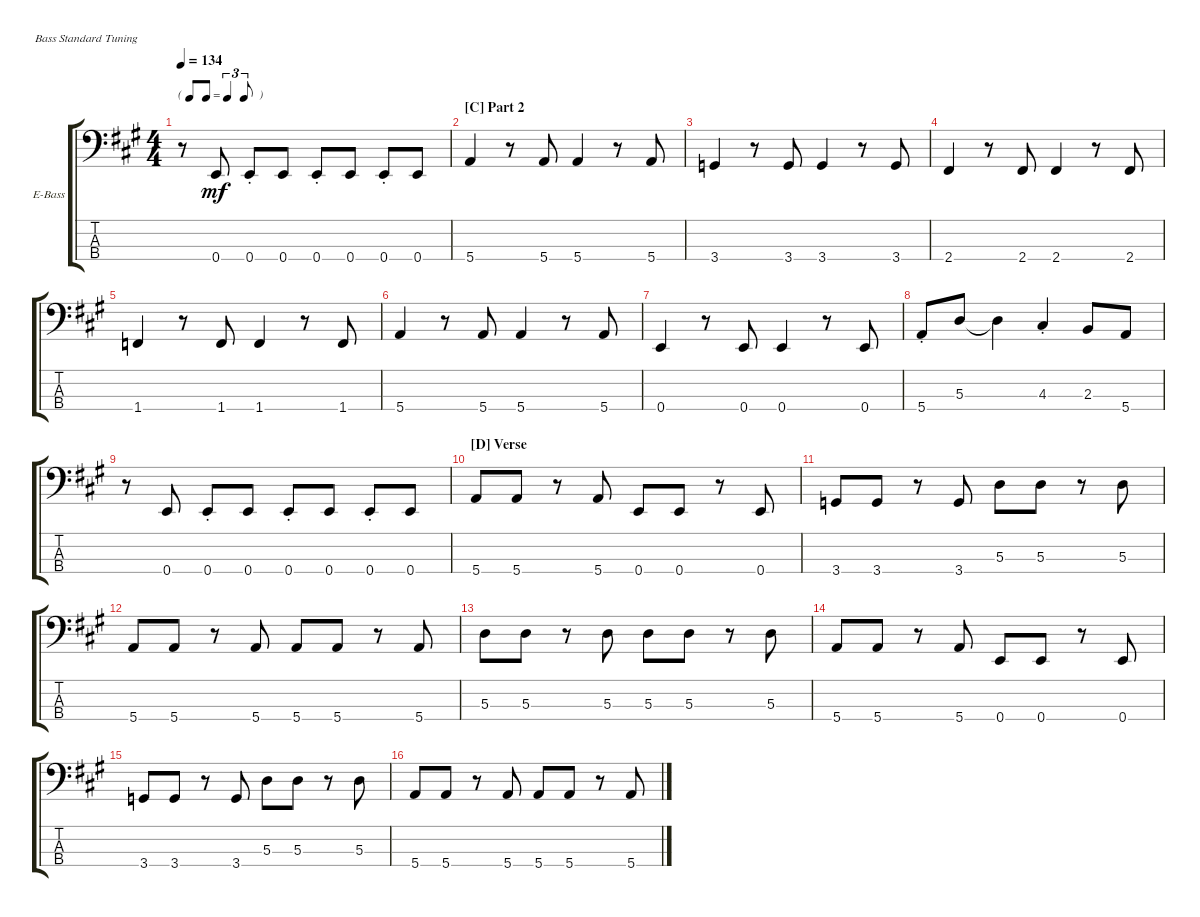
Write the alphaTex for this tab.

\defaultSystemsLayout 4
\bracketExtendMode groupsimilarinstruments
\firstSystemTrackNameOrientation horizontal
\otherSystemsTrackNameOrientation horizontal
\track ("Electric Bass" "E-Bass") {instrument electricbassfinger}
\staff {score tabs}
\tuning (G2 D2 A1 E1)
\ts (4 4)
\tf triplet8th
\tempo 134
\clef f4
\ks a
r.8{dy mf} 0.4.8 0.4{st}.8 0.4.8 0.4{st}.8 0.4.8 0.4{st}.8 0.4.8 |
\section ("C" "Part 2")
5.4.4 r.8 5.4.8 5.4.4 r.8 5.4.8 |
3.4.4 r.8 3.4.8 3.4.4 r.8 3.4.8 |
2.4.4 r.8 2.4.8 2.4.4 r.8 2.4.8 |
1.4.4 r.8 1.4.8 1.4.4 r.8 1.4.8 |
5.4.4 r.8 5.4.8 5.4.4 r.8 5.4.8 |
0.4.4 r.8 0.4.8 0.4.4 r.8 0.4.8 |
5.4{st}.8 5.3.8 5.3{t}.4 4.3{st}.4 2.3.8 5.4.8 |
r.8 0.4.8 0.4{st}.8 0.4.8 0.4{st}.8 0.4.8 0.4{st}.8 0.4.8 |
\section ("D" "Verse")
5.4.8 5.4.8 r.8 5.4.8 0.4.8 0.4.8 r.8 0.4.8 |
3.4.8 3.4.8 r.8 3.4.8 5.3.8 5.3.8 r.8 5.3.8 |
5.4.8 5.4.8 r.8 5.4.8 5.4.8 5.4.8 r.8 5.4.8 |
5.3.8 5.3.8 r.8 5.3.8 5.3.8 5.3.8 r.8 5.3.8 |
5.4.8 5.4.8 r.8 5.4.8 0.4.8 0.4.8 r.8 0.4.8 |
3.4.8 3.4.8 r.8 3.4.8 5.3.8 5.3.8 r.8 5.3.8 |
5.4.8 5.4.8 r.8 5.4.8 5.4.8 5.4.8 r.8 5.4.8
